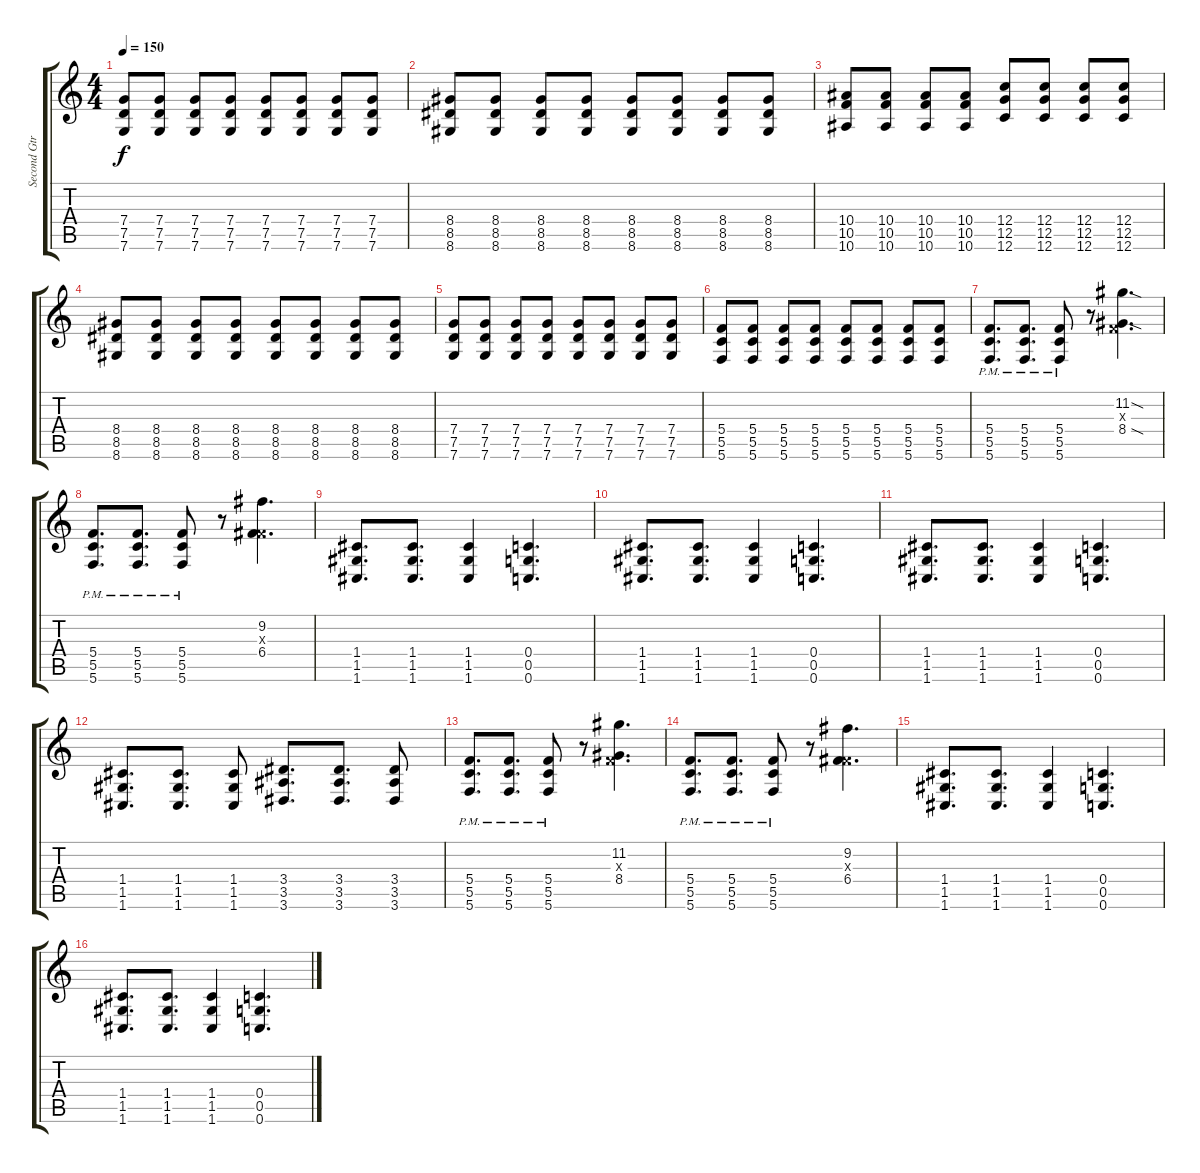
\track ("Second Gtr" "Second Gtr") {instrument acousticguitarnylon}
\staff {score tabs}
\tuning (D4 A3 F3 C3 G2 C2) {hide}
\ts (4 4)
\tempo 150
\clef g2
\ks c
(7.4 7.5 7.6).8{dy f} (7.4 7.5 7.6).8 (7.4 7.5 7.6).8 (7.4 7.5 7.6).8 (7.4 7.5 7.6).8 (7.4 7.5 7.6).8 (7.4 7.5 7.6).8 (7.4 7.5 7.6).8 |
(8.4 8.5 8.6).8 (8.4 8.5 8.6).8 (8.4 8.5 8.6).8 (8.4 8.5 8.6).8 (8.4 8.5 8.6).8 (8.4 8.5 8.6).8 (8.4 8.5 8.6).8 (8.4 8.5 8.6).8 |
(10.4 10.5 10.6).8 (10.4 10.5 10.6).8 (10.4 10.5 10.6).8 (10.4 10.5 10.6).8 (12.4 12.5 12.6).8 (12.4 12.5 12.6).8 (12.4 12.5 12.6).8 (12.4 12.5 12.6).8 |
(8.4 8.5 8.6).8 (8.4 8.5 8.6).8 (8.4 8.5 8.6).8 (8.4 8.5 8.6).8 (8.4 8.5 8.6).8 (8.4 8.5 8.6).8 (8.4 8.5 8.6).8 (8.4 8.5 8.6).8 |
(7.4 7.5 7.6).8 (7.4 7.5 7.6).8 (7.4 7.5 7.6).8 (7.4 7.5 7.6).8 (7.4 7.5 7.6).8 (7.4 7.5 7.6).8 (7.4 7.5 7.6).8 (7.4 7.5 7.6).8 |
(5.4 5.5 5.6).8 (5.4 5.5 5.6).8 (5.4 5.5 5.6).8 (5.4 5.5 5.6).8 (5.4 5.5 5.6).8 (5.4 5.5 5.6).8 (5.4 5.5 5.6).8 (5.4 5.5 5.6).8 |
(5.4 5.5{pm} 5.6).8{d} (5.4 5.5{pm} 5.6).8{d} (5.4 5.5{pm} 5.6).8 r.8 (11.2{sod} 0.3{x} 8.4{sod}).4{d} |
(5.4 5.5{pm} 5.6).8{d} (5.4 5.5{pm} 5.6).8{d} (5.4 5.5{pm} 5.6).8 r.8 (9.2 0.3{x} 6.4).4{d} |
(1.4 1.5 1.6).8{d} (1.4 1.5 1.6).8{d} (1.4 1.5 1.6).4 (0.4 0.5 0.6).4{d} |
(1.4 1.5 1.6).8{d} (1.4 1.5 1.6).8{d} (1.4 1.5 1.6).4 (0.4 0.5 0.6).4{d} |
(1.4 1.5 1.6).8{d} (1.4 1.5 1.6).8{d} (1.4 1.5 1.6).4 (0.4 0.5 0.6).4{d} |
(1.4 1.5 1.6).8{d} (1.4 1.5 1.6).8{d} (1.4 1.5 1.6).8 (3.4 3.5 3.6).8{d} (3.4 3.5 3.6).8{d} (3.4 3.5 3.6).8 |
(5.4 5.5{pm} 5.6).8{d} (5.4 5.5{pm} 5.6).8{d} (5.4 5.5{pm} 5.6).8 r.8 (11.2 0.3{x} 8.4).4{d} |
(5.4 5.5{pm} 5.6).8{d} (5.4 5.5{pm} 5.6).8{d} (5.4 5.5{pm} 5.6).8 r.8 (9.2 0.3{x} 6.4).4{d} |
(1.4 1.5 1.6).8{d} (1.4 1.5 1.6).8{d} (1.4 1.5 1.6).4 (0.4 0.5 0.6).4{d} |
(1.4 1.5 1.6).8{d} (1.4 1.5 1.6).8{d} (1.4 1.5 1.6).4 (0.4 0.5 0.6).4{d}
